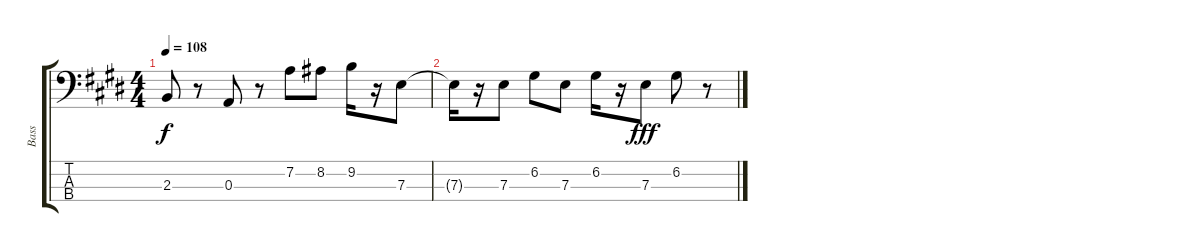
\track ("Bass" "Bass") {instrument electricbassfinger}
\staff {score tabs}
\tuning (G2 D2 A1 E1) {hide}
\ts (4 4)
\tempo 108
\clef f4
\ks e
2.3.8{dy f} r.8 0.3.8 r.8 7.2.8 8.2.8 9.2.16 r.16 7.3.8 |
7.3{t}.16 r.16 7.3.8 6.2.8 7.3.8 6.2.16 r.16 7.3.8{dy fff} 6.2.8 r.8
